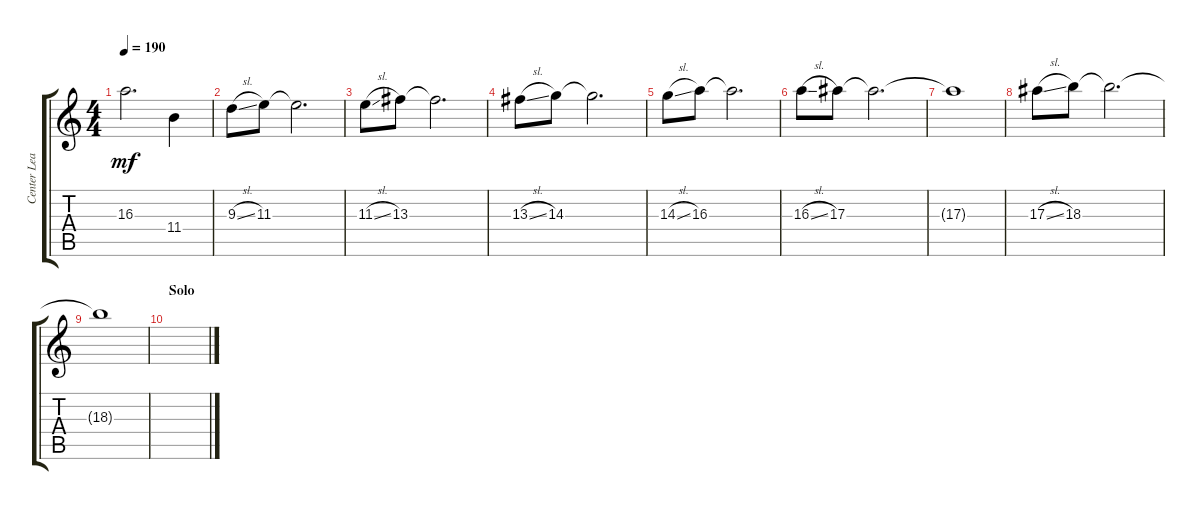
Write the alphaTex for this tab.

\track ("Center Lead" "Center Lea") {instrument distortionguitar}
\staff {score tabs}
\tuning (D4 A3 F3 C3 G2 C2) {hide}
\ts (4 4)
\tempo 190
\clef g2
\ks aminor
16.3{t}.2{d dy mf} 11.4.4 |
9.3{sl}.8 11.3.8 11.3{t}.2{d} |
11.3{sl}.8 13.3.8 13.3{t}.2{d} |
13.3{sl}.8 14.3.8 14.3{t}.2{d} |
14.3{sl}.8 16.3.8 16.3{t}.2{d} |
16.3{sl}.8 17.3.8 17.3{t}.2{d} |
17.3{t}.1 |
17.3{sl}.8 18.3.8 18.3{t}.2{d} |
18.3{t}.1 |
\section ("" "Solo")
